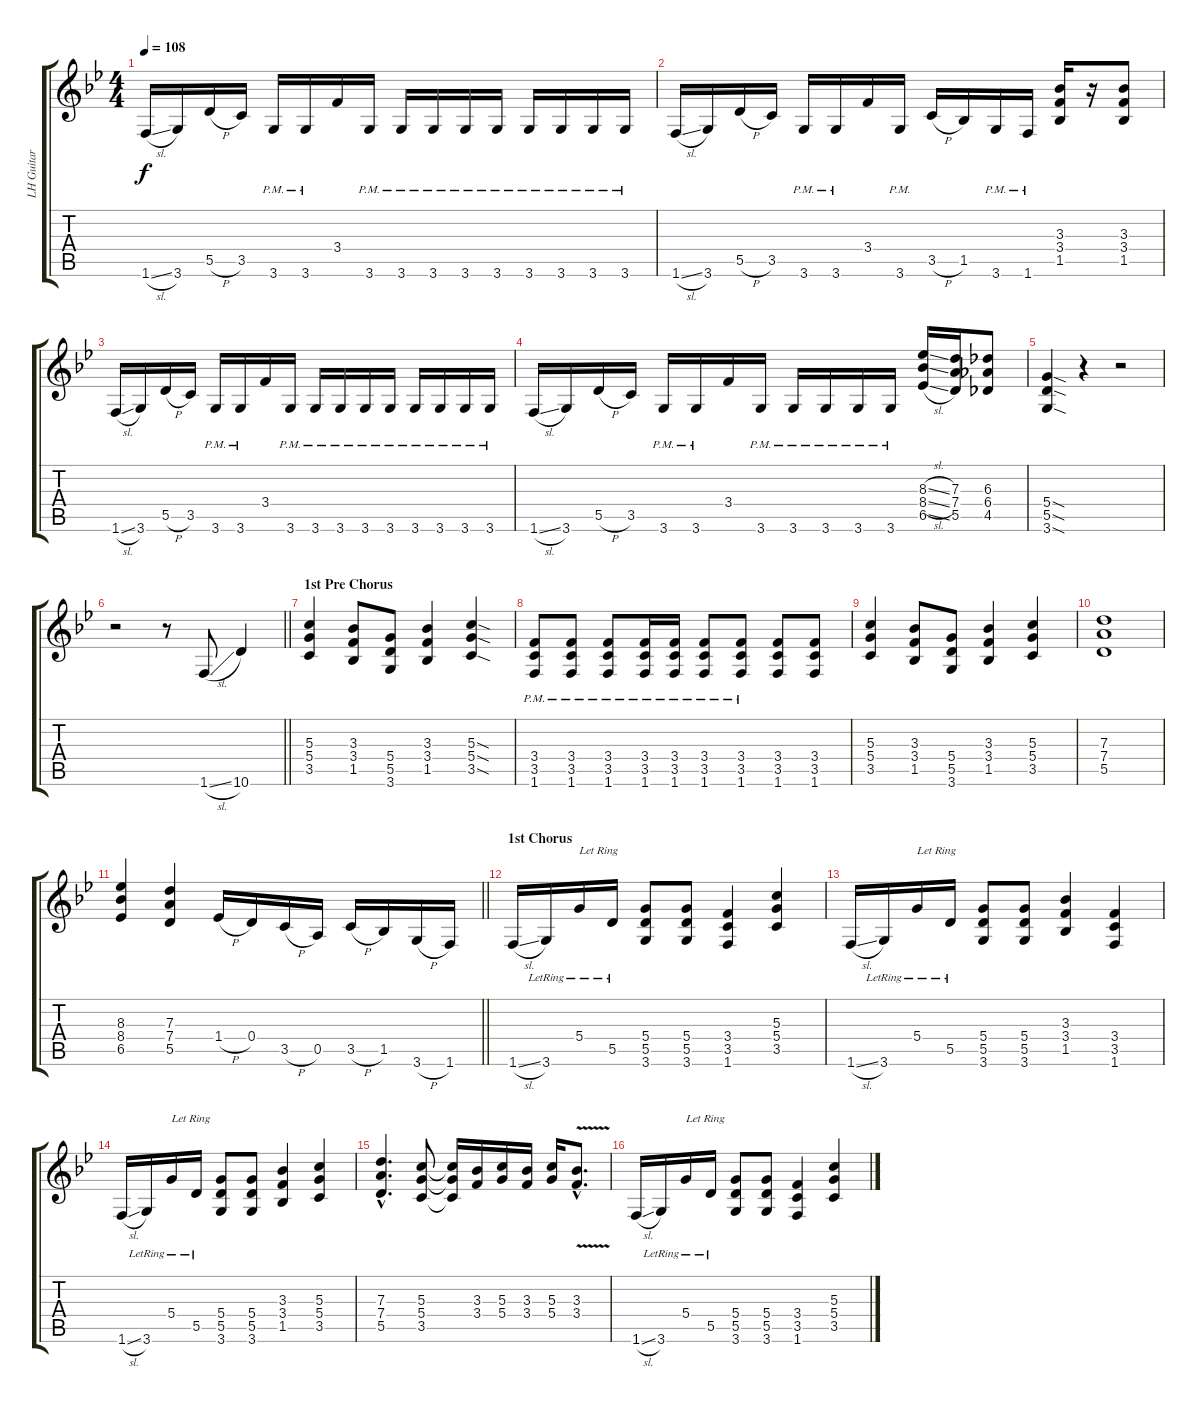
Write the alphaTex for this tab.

\track ("LH Guitar" "LH Guitar") {instrument overdrivenguitar}
\staff {score tabs}
\tuning (E4 B3 G3 D3 A2 E2) {hide}
\ts (4 4)
\tempo 108
\clef g2
\ks gminor
1.6{sl}.16{dy f} 3.6.16 5.5{h}.16 3.5.16 3.6{pm}.16 3.6{pm}.16 3.4.16 3.6{pm}.16 3.6{pm}.16 3.6{pm}.16 3.6{pm}.16 3.6{pm}.16 3.6{pm}.16 3.6{pm}.16 3.6{pm}.16 3.6{pm}.16 |
1.6{sl}.16 3.6.16 5.5{h}.16 3.5.16 3.6{pm}.16 3.6{pm}.16 3.4.16 3.6{pm}.16 3.5{h}.16 1.5.16 3.6{pm}.16 1.6{pm}.16 (3.3 3.4 1.5).16 r.16 (3.3 3.4 1.5).8 |
1.6{sl}.16 3.6.16 5.5{h}.16 3.5.16 3.6{pm}.16 3.6{pm}.16 3.4.16 3.6{pm}.16 3.6{pm}.16 3.6{pm}.16 3.6{pm}.16 3.6{pm}.16 3.6{pm}.16 3.6{pm}.16 3.6{pm}.16 3.6{pm}.16 |
1.6{sl}.16 3.6.16 5.5{h}.16 3.5.16 3.6{pm}.16 3.6{pm}.16 3.4.16 3.6{pm}.16 3.6{pm}.16 3.6{pm}.16 3.6{pm}.16 3.6{pm}.16 (8.3{sl} 8.4{sl} 6.5{sl}).16 (7.3 7.4 5.5).16 (6.3 6.4 4.5).8 |
(5.4{sod} 5.5{sod} 3.6{sod}).4 r.4 r.2 |
\barLineRight lightlight
r.2 r.8 1.6{sl}.8 10.6.4 |
\section ("" "1st Pre Chorus")
(5.3 5.4 3.5).4 (3.3 3.4 1.5).8 (5.4 5.5 3.6).8 (3.3 3.4 1.5).4 (5.3{sod} 5.4{sod} 3.5{sod}).4 |
(3.4{pm} 3.5{pm} 1.6{pm}).8 (3.4{pm} 3.5{pm} 1.6{pm}).8 (3.4{pm} 3.5{pm} 1.6{pm}).8 (3.4{pm} 3.5{pm} 1.6{pm}).16 (3.4{pm} 3.5{pm} 1.6{pm}).16 (3.4{pm} 3.5{pm} 1.6{pm}).8 (3.4{pm} 3.5{pm} 1.6{pm}).8 (3.4 3.5 1.6).8 (3.4 3.5 1.6).8 |
(5.3 5.4 3.5).4 (3.3 3.4 1.5).8 (5.4 5.5 3.6).8 (3.3 3.4 1.5).4 (5.3 5.4 3.5).4 |
(7.3 7.4 5.5).1 |
\barLineRight lightlight
(8.3 8.4 6.5).4 (7.3 7.4 5.5).4 1.4{h}.16 0.4.16 3.5{h}.16 0.5.16 3.5{h}.16 1.5.16 3.6{h}.16 1.6.16 |
\section ("" "1st Chorus")
1.6{sl}.16 3.6{lr}.16 5.4{lr}.16{txt "Let Ring"} 5.5{lr}.16 (5.4 5.5 3.6).8 (5.4 5.5 3.6).8 (3.4 3.5 1.6).4 (5.3 5.4 3.5).4 |
1.6{sl}.16 3.6{lr}.16 5.4{lr}.16{txt "Let Ring"} 5.5{lr}.16 (5.4 5.5 3.6).8 (5.4 5.5 3.6).8 (3.3 3.4 1.5).4 (3.4 3.5 1.6).4 |
1.6{sl}.16 3.6{lr}.16 5.4{lr}.16{txt "Let Ring"} 5.5{lr}.16 (5.4 5.5 3.6).8 (5.4 5.5 3.6).8 (3.3 3.4 1.5).4 (5.3 5.4 3.5).4 |
(7.3{hac} 7.4{hac} 5.5{hac}).4{d} (5.3 5.4 3.5).8 (5.3{t} 5.4{t} 3.5{t}).16 (3.3 3.4).16 (5.3 5.4).16 (3.3 3.4).16 (5.3 5.4).16 (3.3{v hac} 3.4{v hac}).8{d} |
1.6{sl}.16 3.6{lr}.16 5.4{lr}.16{txt "Let Ring"} 5.5{lr}.16 (5.4 5.5 3.6).8 (5.4 5.5 3.6).8 (3.4 3.5 1.6).4 (5.3 5.4 3.5).4
